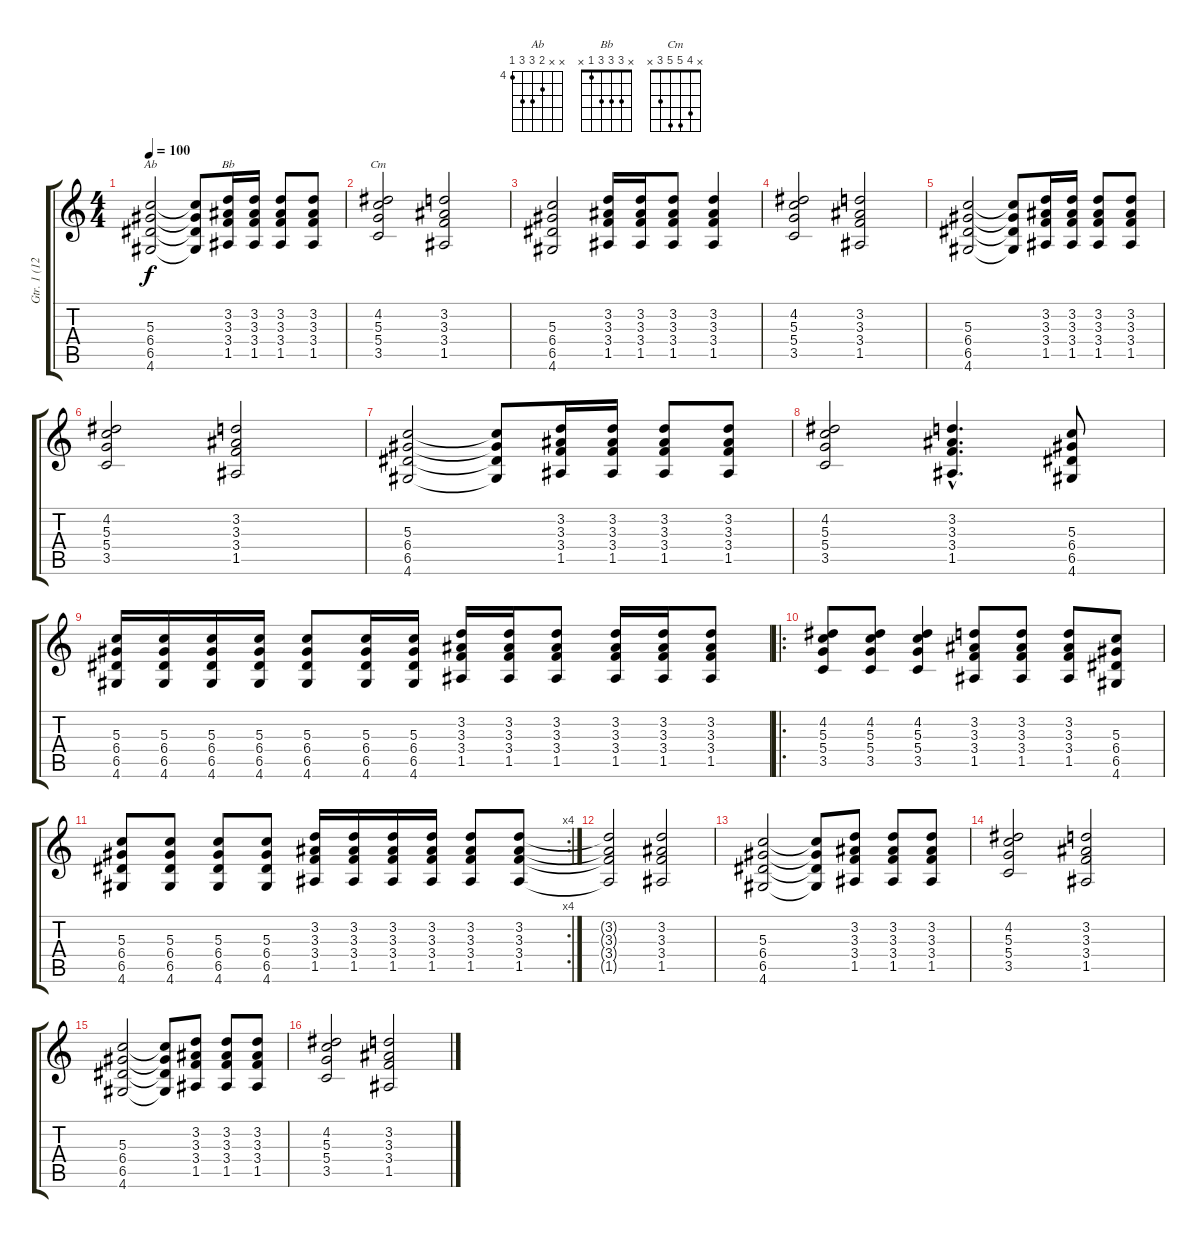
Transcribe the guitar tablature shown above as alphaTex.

\track ("Gtr. 1 (12-string acous.)" "Gtr. 1 (12") {instrument acousticguitarsteel}
\staff {score tabs}
\tuning (E4 B3 G3 D3 A2 E2) {hide}
\chord ("Ab" x x 5 6 6 4) {firstfret 4}
\chord ("Bb" x 3 3 3 1 x)
\chord ("Cm" x 4 5 5 3 x)
\ts (4 4)
\tempo 100
\clef g2
\ks c
(5.3 6.4 6.5 4.6).2{ch "Ab" dy f} (5.3{t} 6.4{t} 6.5{t} 4.6{t}).8 (3.2 3.3 3.4 1.5).16{ch "Bb"} (3.2 3.3 3.4 1.5).16 (3.2 3.3 3.4 1.5).8 (3.2 3.3 3.4 1.5).8 |
(4.2 5.3 5.4 3.5).2{ch "Cm"} (3.2 3.3 3.4 1.5).2 |
(5.3 6.4 6.5 4.6).2 (3.2 3.3 3.4 1.5).16 (3.2 3.3 3.4 1.5).16 (3.2 3.3 3.4 1.5).8 (3.2 3.3 3.4 1.5).4 |
(4.2 5.3 5.4 3.5).2 (3.2 3.3 3.4 1.5).2 |
(5.3 6.4 6.5 4.6).2 (5.3{t} 6.4{t} 6.5{t} 4.6{t}).8 (3.2 3.3 3.4 1.5).16 (3.2 3.3 3.4 1.5).16 (3.2 3.3 3.4 1.5).8 (3.2 3.3 3.4 1.5).8 |
(4.2 5.3 5.4 3.5).2 (3.2 3.3 3.4 1.5).2 |
(5.3 6.4 6.5 4.6).2 (5.3{t} 6.4{t} 6.5{t} 4.6{t}).8 (3.2 3.3 3.4 1.5).16 (3.2 3.3 3.4 1.5).16 (3.2 3.3 3.4 1.5).8 (3.2 3.3 3.4 1.5).8 |
(4.2 5.3 5.4 3.5).2 (3.2{hac} 3.3{hac} 3.4{hac} 1.5{hac}).4{d} (5.3 6.4 6.5 4.6).8 |
(5.3 6.4 6.5 4.6).16 (5.3 6.4 6.5 4.6).16 (5.3 6.4 6.5 4.6).16 (5.3 6.4 6.5 4.6).16 (5.3 6.4 6.5 4.6).8 (5.3 6.4 6.5 4.6).16 (5.3 6.4 6.5 4.6).16 (3.2 3.3 3.4 1.5).16 (3.2 3.3 3.4 1.5).16 (3.2 3.3 3.4 1.5).8 (3.2 3.3 3.4 1.5).16 (3.2 3.3 3.4 1.5).16 (3.2 3.3 3.4 1.5).8 |
\ro
(4.2 5.3 5.4 3.5).8 (4.2 5.3 5.4 3.5).8 (4.2 5.3 5.4 3.5).4 (3.2 3.3 3.4 1.5).8 (3.2 3.3 3.4 1.5).8 (3.2 3.3 3.4 1.5).8 (5.3 6.4 6.5 4.6).8 |
\rc 4
(5.3 6.4 6.5 4.6).8 (5.3 6.4 6.5 4.6).8 (5.3 6.4 6.5 4.6).8 (5.3 6.4 6.5 4.6).8 (3.2 3.3 3.4 1.5).16 (3.2 3.3 3.4 1.5).16 (3.2 3.3 3.4 1.5).16 (3.2 3.3 3.4 1.5).16 (3.2 3.3 3.4 1.5).8 (3.2 3.3 3.4 1.5).8 |
(3.2{t} 3.3{t} 3.4{t} 1.5{t}).2 (3.2 3.3 3.4 1.5).2 |
(5.3 6.4 6.5 4.6).2 (5.3{t} 6.4{t} 6.5{t} 4.6{t}).8 (3.2 3.3 3.4 1.5).8 (3.2 3.3 3.4 1.5).8 (3.2 3.3 3.4 1.5).8 |
(4.2 5.3 5.4 3.5).2 (3.2 3.3 3.4 1.5).2 |
(5.3 6.4 6.5 4.6).2 (5.3{t} 6.4{t} 6.5{t} 4.6{t}).8 (3.2 3.3 3.4 1.5).8 (3.2 3.3 3.4 1.5).8 (3.2 3.3 3.4 1.5).8 |
(4.2 5.3 5.4 3.5).2 (3.2 3.3 3.4 1.5).2
